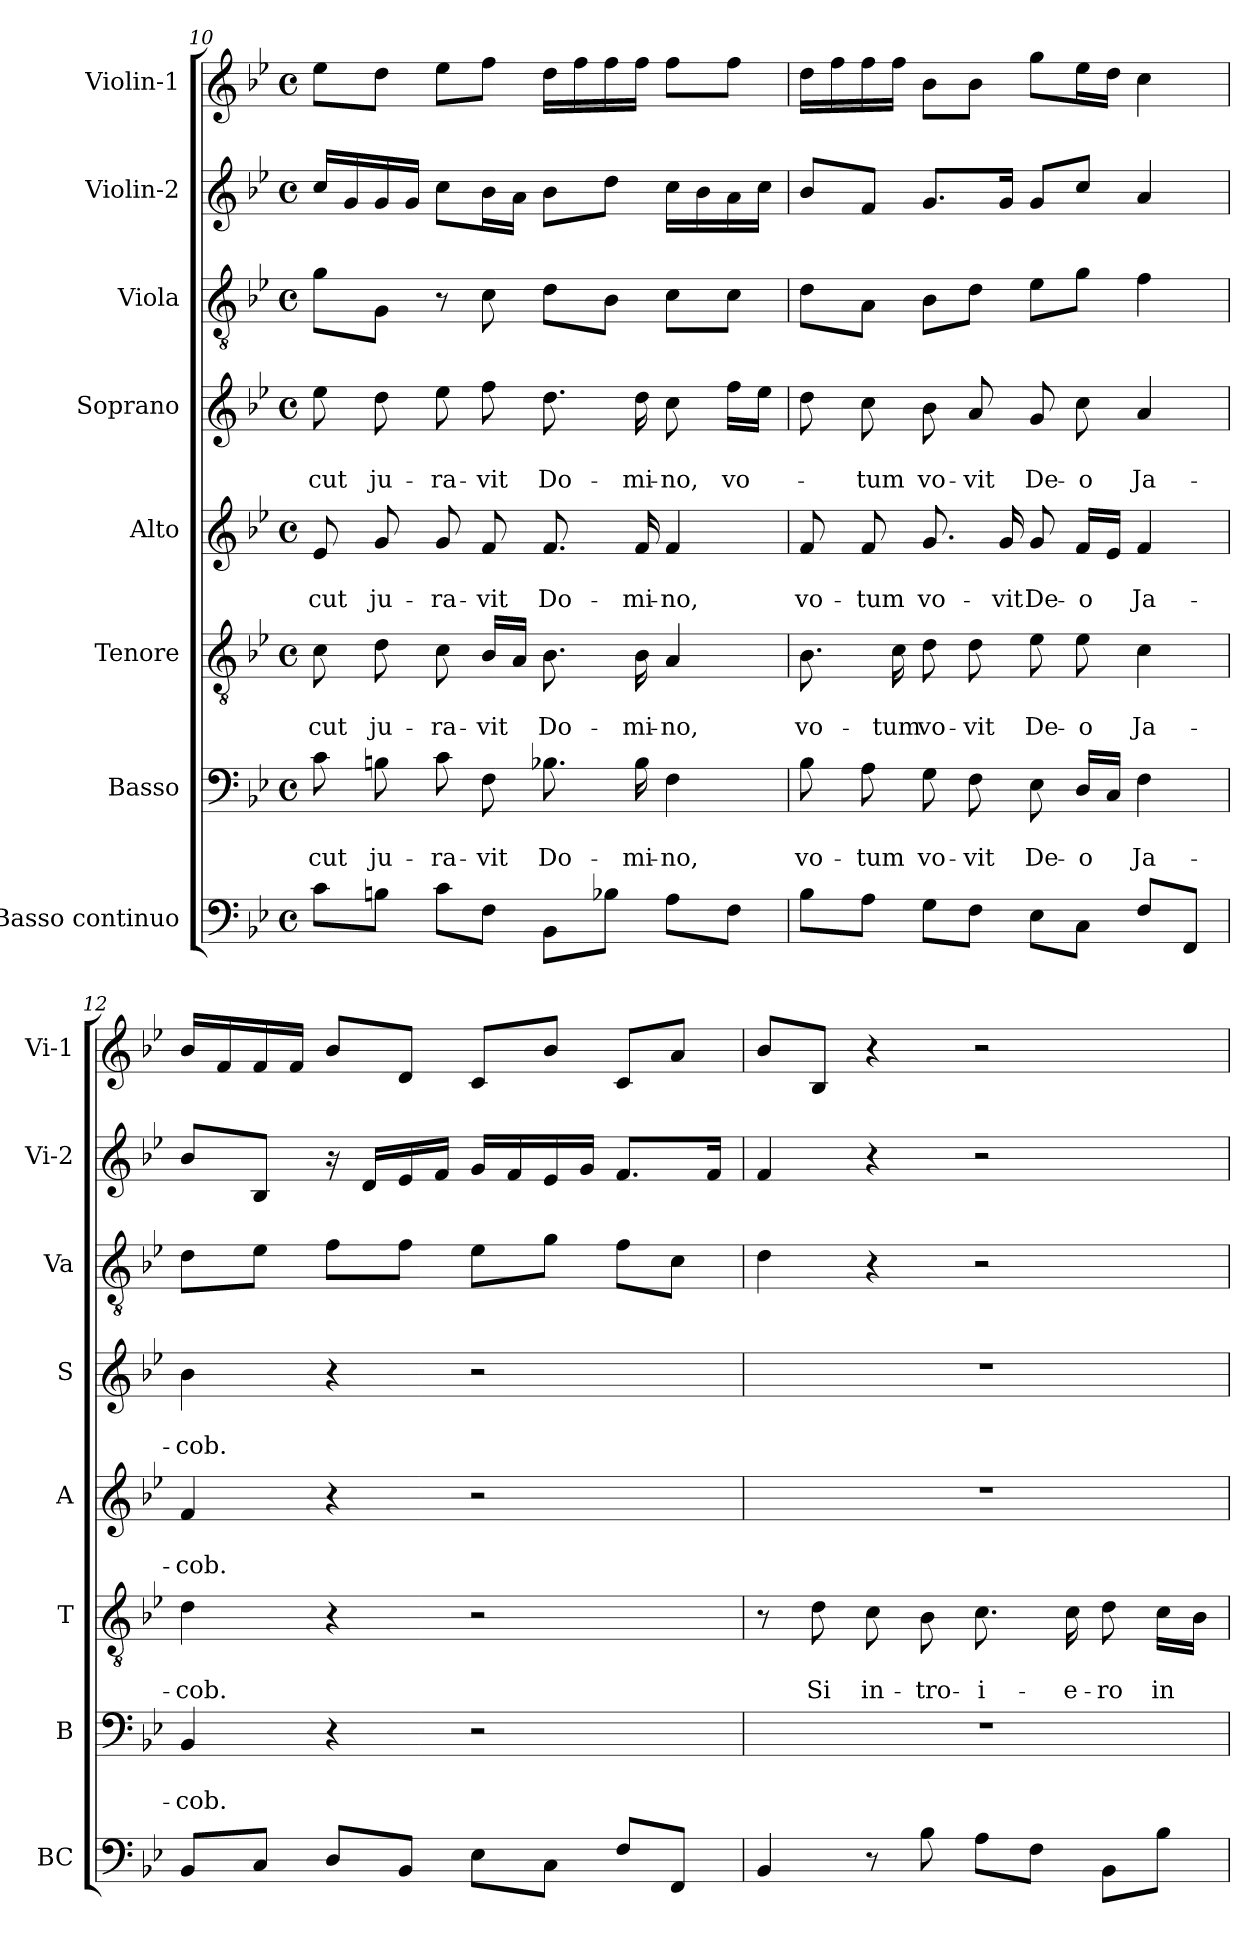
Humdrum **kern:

**kern	**kern	**text	**text	**kern	**text	**text	**kern	**text	**text	**kern	**text	**text	**kern	**kern	**kern
*part8	*part7	*part7	*part7	*part6	*part6	*part6	*part5	*part5	*part5	*part4	*part4	*part4	*part3	*part2	*part1
*staff8	*staff7	*staff7	*staff7	*staff6	*staff6	*staff6	*staff5	*staff5	*staff5	*staff4	*staff4	*staff4	*staff3	*staff2	*staff1
*I"Basso continuo	*I"Basso	*	*	*I"Tenore	*	*	*I"Alto	*	*	*I"Soprano	*	*	*I"Viola	*I"Violin-2	*I"Violin-1
*I'BC	*I'B	*	*	*I'T	*	*	*I'A	*	*	*I'S	*	*	*I'Va	*I'Vi-2	*I'Vi-1
*clefF4	*clefF4	*	*	*clefGv2	*	*	*clefG2	*	*	*clefG2	*	*	*clefGv2	*clefG2	*clefG2
*k[b-e-]	*k[b-e-]	*	*	*k[b-e-]	*	*	*k[b-e-]	*	*	*k[b-e-]	*	*	*k[b-e-]	*k[b-e-]	*k[b-e-]
*B-:	*B-:	*	*	*B-:	*	*	*B-:	*	*	*B-:	*	*	*B-:	*B-:	*B-:
*M4/4	*M4/4	*	*	*M4/4	*	*	*M4/4	*	*	*M4/4	*	*	*M4/4	*M4/4	*M4/4
*met(c)	*met(c)	*	*	*met(c)	*	*	*met(c)	*	*	*met(c)	*	*	*met(c)	*met(c)	*met(c)
=10	=10	=10	=10	=10	=10	=10	=10	=10	=10	=10	=10	=10	=10	=10	=10
!	!	!	!LO:LY:b	!	!	!LO:LY:b	!	!	!LO:LY:b	!	!	!LO:LY:b	!	!	!
8c\L	8c\	.	-cut	8c\	.	-cut	8e-/	.	-cut	8ee-\	.	-cut	8g\L	16cc/LL	8ee-\L
.	.	.	.	.	.	.	.	.	.	.	.	.	.	16g/	.
!	!	!	!LO:LY:b	!	!	!LO:LY:b	!	!	!LO:LY:b	!	!	!LO:LY:b	!	!	!
8Bn\J	8Bn\	.	ju-	8d\	.	ju-	8g/	.	ju-	8dd\	.	ju-	8G\J	16g/	8dd\J
.	.	.	.	.	.	.	.	.	.	.	.	.	.	16g/JJ	.
!	!	!	!LO:LY:b	!	!	!LO:LY:b	!	!	!LO:LY:b	!	!	!LO:LY:b	!	!	!
8c\L	8c\	.	-ra-	8c\	.	-ra-	8g/	.	-ra-	8ee-\	.	-ra-	8r	8cc\L	8ee-\L
!	!	!	!LO:LY:b	!	!	!LO:LY:b	!	!	!LO:LY:b	!	!	!LO:LY:b	!	!	!
8F\J	8F\	.	-vit	16B-/LL	.	-vit	8f/	.	-vit	8ff\	.	-vit	8c\	16b-\L	8ff\J
.	.	.	.	16A/JJ	.	.	.	.	.	.	.	.	.	16a\JJ	.
!	!	!	!LO:LY:b	!	!	!LO:LY:b	!	!	!LO:LY:b	!	!	!LO:LY:b	!	!	!
8BB-\L	8.B-X\	.	Do-	8.B-\	.	Do-	8.f/	.	Do-	8.dd\	.	Do-	8d\L	8b-\L	16dd\LL
.	.	.	.	.	.	.	.	.	.	.	.	.	.	.	16ff\
8B-X\J	.	.	.	.	.	.	.	.	.	.	.	.	8B-\J	8dd\J	16ff\
!	!	!	!LO:LY:b	!	!	!LO:LY:b	!	!	!LO:LY:b	!	!	!LO:LY:b	!	!	!
.	16B-\	.	-mi-	16B-\	.	-mi-	16f/	.	-mi-	16dd\	.	-mi-	.	.	16ff\JJ
!	!	!	!LO:LY:b	!	!	!LO:LY:b	!	!	!LO:LY:b	!	!	!LO:LY:b	!	!	!
8A\L	4F\	.	-no,	4A/	.	-no,	4f/	.	-no,	8cc\	.	-no,	8c\L	16cc\LL	8ff\L
.	.	.	.	.	.	.	.	.	.	.	.	.	.	16b-\	.
!	!	!	!	!	!	!	!	!	!	!	!	!LO:LY:b	!	!	!
8F\J	.	.	.	.	.	.	.	.	.	16ff\LL	.	vo-	8c\J	16a\	8ff\J
.	.	.	.	.	.	.	.	.	.	16ee-\JJ	.	.	.	16cc\JJ	.
=11	=11	=11	=11	=11	=11	=11	=11	=11	=11	=11	=11	=11	=11	=11	=11
!	!	!	!LO:LY:b	!	!	!LO:LY:b	!	!	!LO:LY:b	!	!	!	!	!	!
8B-\L	8B-\	.	vo-	8.B-\	.	vo-	8f/	.	vo-	8dd\	.	.	8d\L	8b-/L	16dd\LL
.	.	.	.	.	.	.	.	.	.	.	.	.	.	.	16ff\
!	!	!	!LO:LY:b	!	!	!	!	!	!LO:LY:b	!	!	!LO:LY:b	!	!	!
8A\J	8A\	.	-tum	.	.	.	8f/	.	-tum	8cc\	.	-tum	8A\J	8f/J	16ff\
!	!	!	!	!	!	!LO:LY:b	!	!	!	!	!	!	!	!	!
.	.	.	.	16c\	.	-tum	.	.	.	.	.	.	.	.	16ff\JJ
!	!	!	!LO:LY:b	!	!	!LO:LY:b	!	!	!LO:LY:b	!	!	!LO:LY:b	!	!	!
8G\L	8G\	.	vo-	8d\	.	vo-	8.g/	.	vo-	8b-\	.	vo-	8B-\L	8.g/L	8b-\L
!	!	!	!LO:LY:b	!	!	!LO:LY:b	!	!	!	!	!	!LO:LY:b	!	!	!
8F\J	8F\	.	-vit	8d\	.	-vit	.	.	.	8a/	.	-vit	8d\J	.	8b-\J
!	!	!	!	!	!	!	!	!	!LO:LY:b	!	!	!	!	!	!
.	.	.	.	.	.	.	16g/	.	-vit	.	.	.	.	16g/Jk	.
!	!	!	!LO:LY:b	!	!	!LO:LY:b	!	!	!LO:LY:b	!	!	!LO:LY:b	!	!	!
8E-\L	8E-\	.	De-	8e-\	.	De-	8g/	.	De-	8g/	.	De-	8e-\L	8g/L	8gg\L
!	!	!	!LO:LY:b	!	!	!LO:LY:b	!	!	!LO:LY:b	!	!	!LO:LY:b	!	!	!
8C\J	16D/LL	.	-o	8e-\	.	-o	16f/LL	.	-o	8cc\	.	-o	8g\J	8cc/J	16ee-\L
.	16C/JJ	.	.	.	.	.	16e-/JJ	.	.	.	.	.	.	.	16dd\JJ
!	!	!	!LO:LY:b	!	!	!LO:LY:b	!	!	!LO:LY:b	!	!	!LO:LY:b	!	!	!
8F/L	4F\	.	Ja-	4c\	.	Ja-	4f/	.	Ja-	4a/	.	Ja-	4f\	4a/	4cc\
8FF/J	.	.	.	.	.	.	.	.	.	.	.	.	.	.	.
!!LO:PB:g=z
=12	=12	=12	=12	=12	=12	=12	=12	=12	=12	=12	=12	=12	=12	=12	=12
!	!	!	!LO:LY:b	!	!	!LO:LY:b	!	!	!LO:LY:b	!	!	!LO:LY:b	!	!	!
8BB-/L	4BB-/	.	-cob.	4d\	.	-cob.	4f/	.	-cob.	4b-\	.	-cob.	8d\L	8b-/L	16b-/LL
.	.	.	.	.	.	.	.	.	.	.	.	.	.	.	16f/
8C/J	.	.	.	.	.	.	.	.	.	.	.	.	8e-\J	8B-/J	16f/
.	.	.	.	.	.	.	.	.	.	.	.	.	.	.	16f/JJ
8D/L	4r	.	.	4r	.	.	4r	.	.	4r	.	.	8f\L	16r	8b-/L
.	.	.	.	.	.	.	.	.	.	.	.	.	.	16d/LL	.
8BB-/J	.	.	.	.	.	.	.	.	.	.	.	.	8f\J	16e-/	8d/J
.	.	.	.	.	.	.	.	.	.	.	.	.	.	16f/JJ	.
8E-\L	2r	.	.	2r	.	.	2r	.	.	2r	.	.	8e-\L	16g/LL	8c/L
.	.	.	.	.	.	.	.	.	.	.	.	.	.	16f/	.
8C\J	.	.	.	.	.	.	.	.	.	.	.	.	8g\J	16e-/	8b-/J
.	.	.	.	.	.	.	.	.	.	.	.	.	.	16g/JJ	.
8F/L	.	.	.	.	.	.	.	.	.	.	.	.	8f\L	8.f/L	8c/L
8FF/J	.	.	.	.	.	.	.	.	.	.	.	.	8c\J	.	8a/J
.	.	.	.	.	.	.	.	.	.	.	.	.	.	16f/Jk	.
=13	=13	=13	=13	=13	=13	=13	=13	=13	=13	=13	=13	=13	=13	=13	=13
4BB-/	1r	.	.	8r	.	.	1r	.	.	1r	.	.	4d\	4f/	8b-/L
!	!	!	!	!	!	!LO:LY:b	!	!	!	!	!	!	!	!	!
.	.	.	.	8d\	.	Si	.	.	.	.	.	.	.	.	8B-/J
!	!	!	!	!	!	!LO:LY:b	!	!	!	!	!	!	!	!	!
8r	.	.	.	8c\	.	in-	.	.	.	.	.	.	4r	4r	4r
!	!	!	!	!	!	!LO:LY:b	!	!	!	!	!	!	!	!	!
8B-\	.	.	.	8B-\	.	-tro-	.	.	.	.	.	.	.	.	.
!	!	!	!	!	!	!LO:LY:b	!	!	!	!	!	!	!	!	!
8A\L	.	.	.	8.c\	.	-i-	.	.	.	.	.	.	2r	2r	2r
8F\J	.	.	.	.	.	.	.	.	.	.	.	.	.	.	.
!	!	!	!	!	!	!LO:LY:b	!	!	!	!	!	!	!	!	!
.	.	.	.	16c\	.	-e-	.	.	.	.	.	.	.	.	.
!	!	!	!	!	!	!LO:LY:b	!	!	!	!	!	!	!	!	!
8BB-\L	.	.	.	8d\	.	-ro	.	.	.	.	.	.	.	.	.
!	!	!	!	!	!	!LO:LY:b	!	!	!	!	!	!	!	!	!
8B-\J	.	.	.	16c\LL	.	in	.	.	.	.	.	.	.	.	.
.	.	.	.	16B-\JJ	.	.	.	.	.	.	.	.	.	.	.
=	=	=	=	=	=	=	=	=	=	=	=	=	=	=	=
*-	*-	*-	*-	*-	*-	*-	*-	*-	*-	*-	*-	*-	*-	*-	*-
